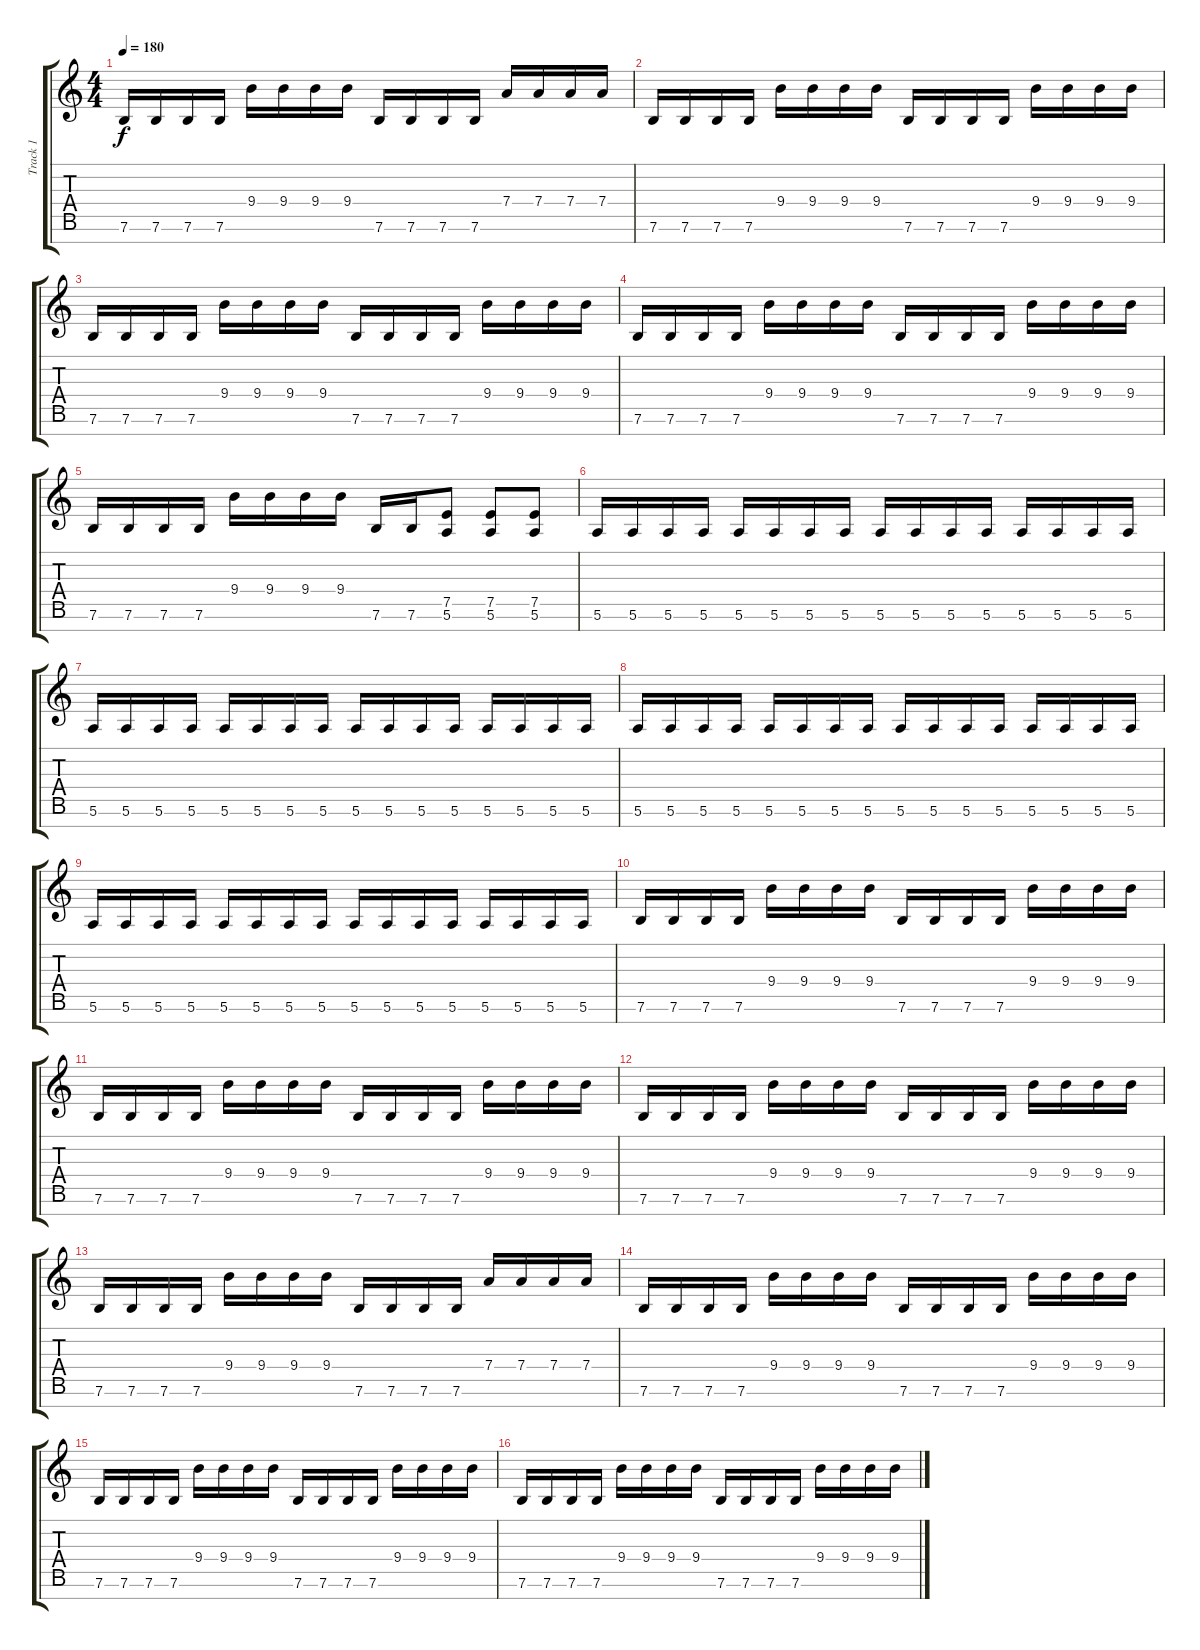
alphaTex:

\track ("Track 1" "Track 1") {instrument distortionguitar}
\staff {score tabs}
\tuning (E4 B3 G3 D3 A2 E2 B1) {hide}
\ts (4 4)
\tempo 180
\clef g2
\ks c
7.6.16{dy f} 7.6.16 7.6.16 7.6.16 9.4.16 9.4.16 9.4.16 9.4.16 7.6.16 7.6.16 7.6.16 7.6.16 7.4.16 7.4.16 7.4.16 7.4.16 |
7.6.16 7.6.16 7.6.16 7.6.16 9.4.16 9.4.16 9.4.16 9.4.16 7.6.16 7.6.16 7.6.16 7.6.16 9.4.16 9.4.16 9.4.16 9.4.16 |
7.6.16 7.6.16 7.6.16 7.6.16 9.4.16 9.4.16 9.4.16 9.4.16 7.6.16 7.6.16 7.6.16 7.6.16 9.4.16 9.4.16 9.4.16 9.4.16 |
7.6.16 7.6.16 7.6.16 7.6.16 9.4.16 9.4.16 9.4.16 9.4.16 7.6.16 7.6.16 7.6.16 7.6.16 9.4.16 9.4.16 9.4.16 9.4.16 |
7.6.16 7.6.16 7.6.16 7.6.16 9.4.16 9.4.16 9.4.16 9.4.16 7.6.16 7.6.16 (7.5 5.6).8 (7.5 5.6).8 (7.5 5.6).8 |
5.6.16 5.6.16 5.6.16 5.6.16 5.6.16 5.6.16 5.6.16 5.6.16 5.6.16 5.6.16 5.6.16 5.6.16 5.6.16 5.6.16 5.6.16 5.6.16 |
5.6.16 5.6.16 5.6.16 5.6.16 5.6.16 5.6.16 5.6.16 5.6.16 5.6.16 5.6.16 5.6.16 5.6.16 5.6.16 5.6.16 5.6.16 5.6.16 |
5.6.16 5.6.16 5.6.16 5.6.16 5.6.16 5.6.16 5.6.16 5.6.16 5.6.16 5.6.16 5.6.16 5.6.16 5.6.16 5.6.16 5.6.16 5.6.16 |
5.6.16 5.6.16 5.6.16 5.6.16 5.6.16 5.6.16 5.6.16 5.6.16 5.6.16 5.6.16 5.6.16 5.6.16 5.6.16 5.6.16 5.6.16 5.6.16 |
7.6.16 7.6.16 7.6.16 7.6.16 9.4.16 9.4.16 9.4.16 9.4.16 7.6.16 7.6.16 7.6.16 7.6.16 9.4.16 9.4.16 9.4.16 9.4.16 |
7.6.16 7.6.16 7.6.16 7.6.16 9.4.16 9.4.16 9.4.16 9.4.16 7.6.16 7.6.16 7.6.16 7.6.16 9.4.16 9.4.16 9.4.16 9.4.16 |
7.6.16 7.6.16 7.6.16 7.6.16 9.4.16 9.4.16 9.4.16 9.4.16 7.6.16 7.6.16 7.6.16 7.6.16 9.4.16 9.4.16 9.4.16 9.4.16 |
7.6.16 7.6.16 7.6.16 7.6.16 9.4.16 9.4.16 9.4.16 9.4.16 7.6.16 7.6.16 7.6.16 7.6.16 7.4.16 7.4.16 7.4.16 7.4.16 |
7.6.16 7.6.16 7.6.16 7.6.16 9.4.16 9.4.16 9.4.16 9.4.16 7.6.16 7.6.16 7.6.16 7.6.16 9.4.16 9.4.16 9.4.16 9.4.16 |
7.6.16 7.6.16 7.6.16 7.6.16 9.4.16 9.4.16 9.4.16 9.4.16 7.6.16 7.6.16 7.6.16 7.6.16 9.4.16 9.4.16 9.4.16 9.4.16 |
7.6.16 7.6.16 7.6.16 7.6.16 9.4.16 9.4.16 9.4.16 9.4.16 7.6.16 7.6.16 7.6.16 7.6.16 9.4.16 9.4.16 9.4.16 9.4.16
